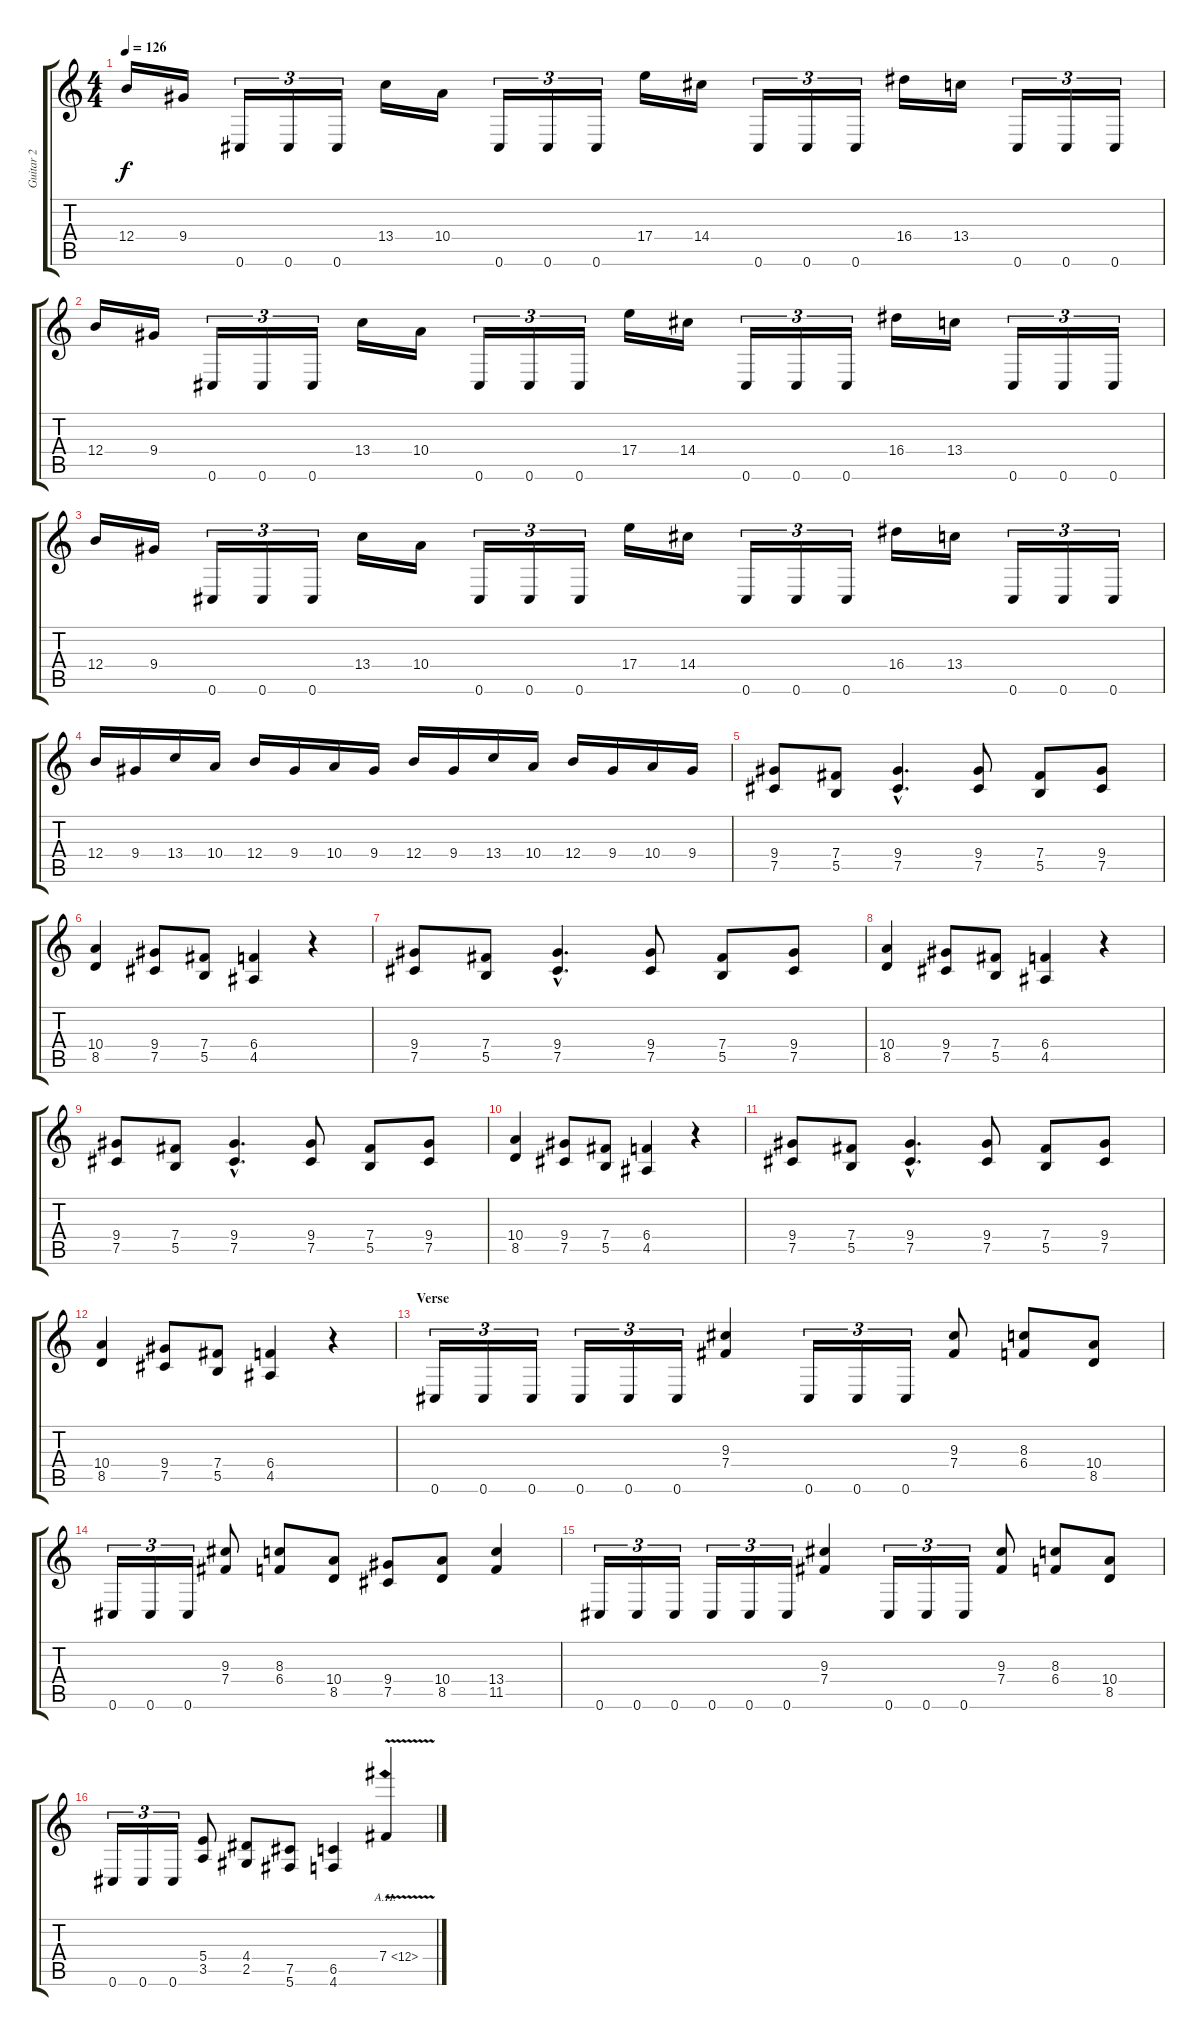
\track ("Guitar 2" "Guitar 2") {instrument distortionguitar}
\staff {score tabs}
\tuning (Db4 Ab3 E3 B2 Gb2 Db2) {hide}
\ts (4 4)
\tempo 126
\clef g2
\ks c
12.4.16{dy f} 9.4.16 0.6.16{tu (3 2)} 0.6.16{tu (3 2)} 0.6.16{tu (3 2)} 13.4.16 10.4.16 0.6.16{tu (3 2)} 0.6.16{tu (3 2)} 0.6.16{tu (3 2)} 17.4.16 14.4.16 0.6.16{tu (3 2)} 0.6.16{tu (3 2)} 0.6.16{tu (3 2)} 16.4.16 13.4.16 0.6.16{tu (3 2)} 0.6.16{tu (3 2)} 0.6.16{tu (3 2)} |
12.4.16 9.4.16 0.6.16{tu (3 2)} 0.6.16{tu (3 2)} 0.6.16{tu (3 2)} 13.4.16 10.4.16 0.6.16{tu (3 2)} 0.6.16{tu (3 2)} 0.6.16{tu (3 2)} 17.4.16 14.4.16 0.6.16{tu (3 2)} 0.6.16{tu (3 2)} 0.6.16{tu (3 2)} 16.4.16 13.4.16 0.6.16{tu (3 2)} 0.6.16{tu (3 2)} 0.6.16{tu (3 2)} |
12.4.16 9.4.16 0.6.16{tu (3 2)} 0.6.16{tu (3 2)} 0.6.16{tu (3 2)} 13.4.16 10.4.16 0.6.16{tu (3 2)} 0.6.16{tu (3 2)} 0.6.16{tu (3 2)} 17.4.16 14.4.16 0.6.16{tu (3 2)} 0.6.16{tu (3 2)} 0.6.16{tu (3 2)} 16.4.16 13.4.16 0.6.16{tu (3 2)} 0.6.16{tu (3 2)} 0.6.16{tu (3 2)} |
12.4.16 9.4.16 13.4.16 10.4.16 12.4.16 9.4.16 10.4.16 9.4.16 12.4.16 9.4.16 13.4.16 10.4.16 12.4.16 9.4.16 10.4.16 9.4.16 |
\section ("" "")
(9.4 7.5).8 (7.4 5.5).8 (9.4{hac} 7.5{hac}).4{d} (9.4 7.5).8 (7.4 5.5).8 (9.4 7.5).8 |
(10.4 8.5).4 (9.4 7.5).8 (7.4 5.5).8 (6.4 4.5).4 r.4 |
(9.4 7.5).8 (7.4 5.5).8 (9.4{hac} 7.5{hac}).4{d} (9.4 7.5).8 (7.4 5.5).8 (9.4 7.5).8 |
(10.4 8.5).4 (9.4 7.5).8 (7.4 5.5).8 (6.4 4.5).4 r.4 |
(9.4 7.5).8 (7.4 5.5).8 (9.4{hac} 7.5{hac}).4{d} (9.4 7.5).8 (7.4 5.5).8 (9.4 7.5).8 |
(10.4 8.5).4 (9.4 7.5).8 (7.4 5.5).8 (6.4 4.5).4 r.4 |
(9.4 7.5).8 (7.4 5.5).8 (9.4{hac} 7.5{hac}).4{d} (9.4 7.5).8 (7.4 5.5).8 (9.4 7.5).8 |
(10.4 8.5).4 (9.4 7.5).8 (7.4 5.5).8 (6.4 4.5).4 r.4 |
\section ("" "Verse")
0.6.16{tu (3 2)} 0.6.16{tu (3 2)} 0.6.16{tu (3 2)} 0.6.16{tu (3 2)} 0.6.16{tu (3 2)} 0.6.16{tu (3 2)} (9.3 7.4).4 0.6.16{tu (3 2)} 0.6.16{tu (3 2)} 0.6.16{tu (3 2)} (9.3 7.4).8 (8.3 6.4).8 (10.4 8.5).8 |
0.6.16{tu (3 2)} 0.6.16{tu (3 2)} 0.6.16{tu (3 2)} (9.3 7.4).8 (8.3 6.4).8 (10.4 8.5).8 (9.4 7.5).8 (10.4 8.5).8 (13.4 11.5).4 |
0.6.16{tu (3 2)} 0.6.16{tu (3 2)} 0.6.16{tu (3 2)} 0.6.16{tu (3 2)} 0.6.16{tu (3 2)} 0.6.16{tu (3 2)} (9.3 7.4).4 0.6.16{tu (3 2)} 0.6.16{tu (3 2)} 0.6.16{tu (3 2)} (9.3 7.4).8 (8.3 6.4).8 (10.4 8.5).8 |
0.6.16{tu (3 2)} 0.6.16{tu (3 2)} 0.6.16{tu (3 2)} (5.4 3.5).8 (4.4 2.5).8 (7.5 5.6).8 (6.5 4.6).4 7.4{ah 5 v}.4
